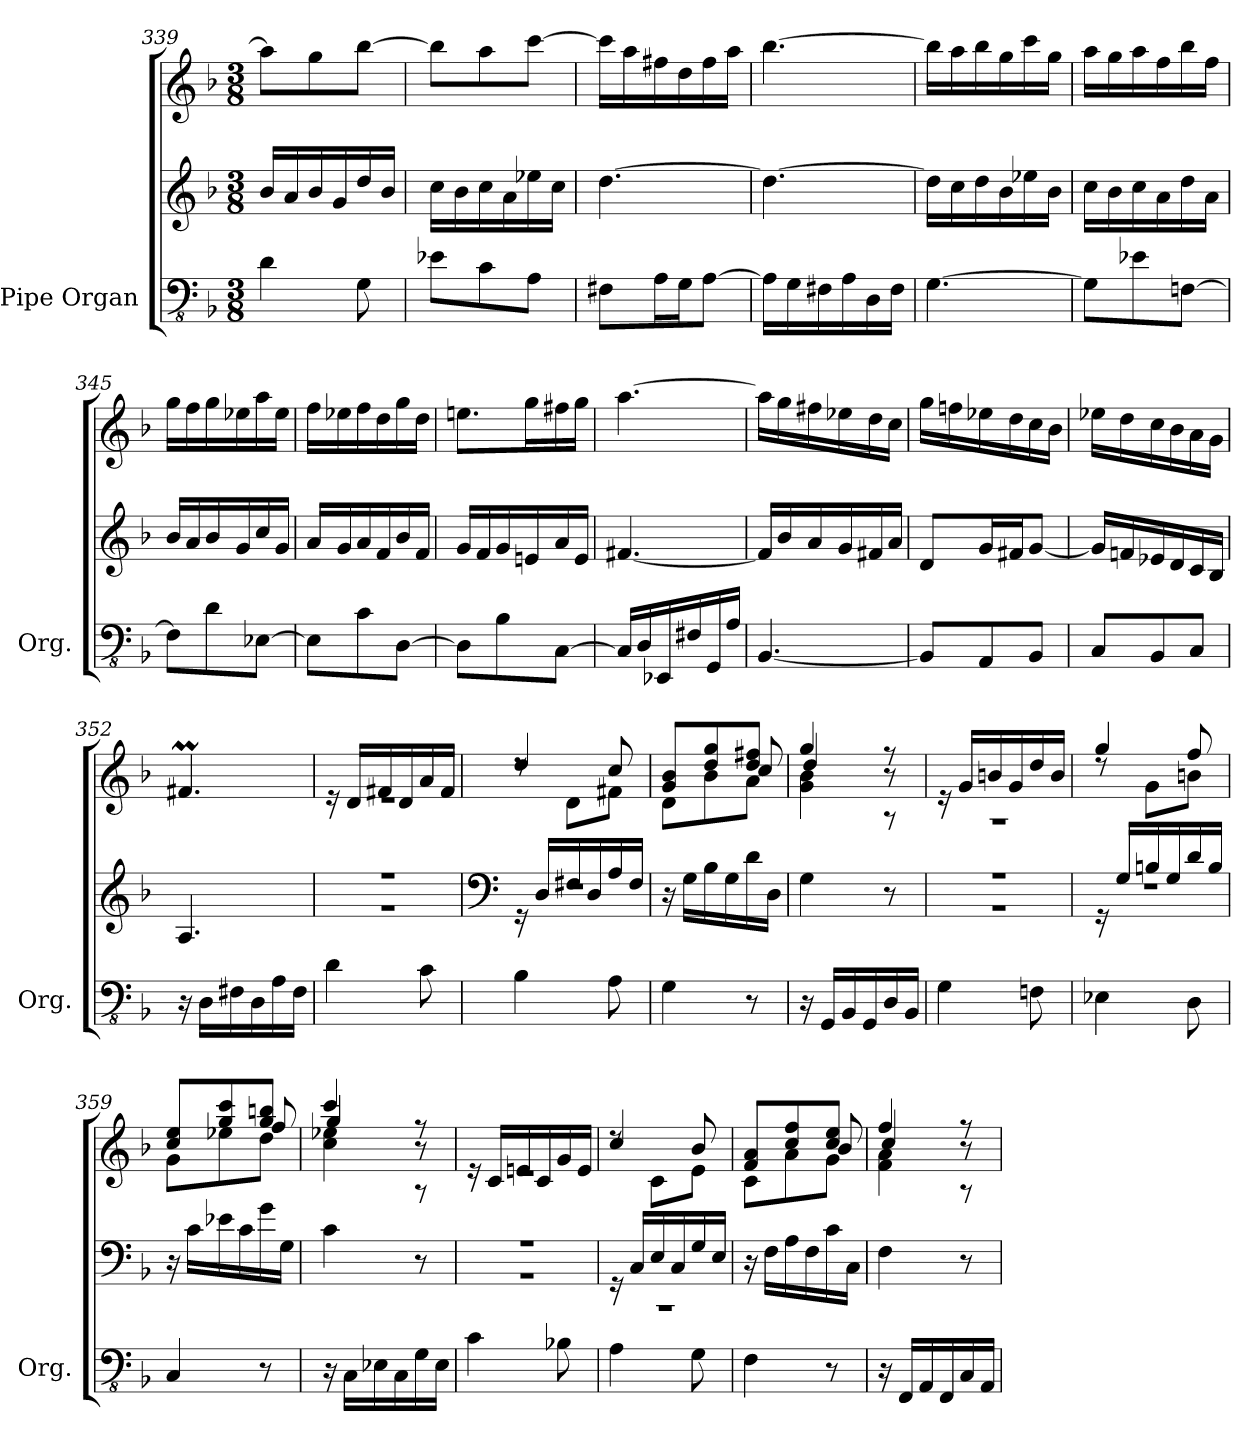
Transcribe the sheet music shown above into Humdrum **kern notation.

**kern	**kern	**kern
*part1	*part1	*part1
*staff3	*staff2	*staff1
*I"Pipe Organ	*	*
*I'Org.	*	*
*clefFv4	*clefG2	*clefG2
*k[b-]	*k[b-]	*k[b-]
*M3/8	*M3/8	*M3/8
=339	=339	=339
4D\	16b-/LL	8aa\L]
.	16a/	.
.	16b-/	8gg\
.	16g/	.
8GG\	16dd/	[8bb-\J
.	16b-/JJ	.
=340	=340	=340
8E-X\L	16cc\LL	8bb-\L]
.	16b-\	.
8C\	16cc\	8aa\
.	16a\	.
8AA\J	16ee-X\	[8ccc\J
.	16cc\JJ	.
=341	=341	=341
8FF#X\L	[4.dd\	16ccc\LL]
.	.	16aa\
16AA\L	.	16ff#X\
16GG\J	.	16dd\
[8AA\J	.	16ff#\
.	.	16aa\JJ
=342	=342	=342
16AA\LL]	4.dd\_	[4.bb-\
16GG\	.	.
16FF#X\	.	.
16AA\	.	.
16DD\	.	.
16FF#\JJ	.	.
=343	=343	=343
[4.GG\	16dd\LL]	16bb-\LL]
.	16cc\	16aa\
.	16dd\	16bb-\
.	16b-\	16gg\
.	16ee-X\	16ccc\
.	16b-\JJ	16gg\JJ
=344	=344	=344
8GG\L]	16cc\LL	16aa\LL
.	16b-\	16gg\
8E-X\	16cc\	16aa\
.	16a\	16ff\
[8FFn\J	16dd\	16bb-\
.	16a\JJ	16ff\JJ
!!LO:PB:g=z
=345	=345	=345
8FF\L]	16b-/LL	16gg\LL
.	16a/	16ff\
8D\	16b-/	16gg\
.	16g/	16ee-X\
[8EE-X\J	16cc/	16aa\
.	16g/JJ	16ee-\JJ
=346	=346	=346
8EE-\L]	16a/LL	16ff\LL
.	16g/	16ee-X\
8C\	16a/	16ff\
.	16f/	16dd\
[8DD\J	16b-/	16gg\
.	16f/JJ	16dd\JJ
=347	=347	=347
8DD\L]	16g/LL	8.een\L
.	16f/	.
8BB-\	16g/	.
.	16en/	16gg\L
[8CC\J	16a/	16ff#X\
.	16e/JJ	16gg\JJ
=348	=348	=348
16CC/LL]	[4.f#X/	[4.aa\
16DD/	.	.
16EEE-X/	.	.
16FF#X/	.	.
16GGG/	.	.
16AA/JJ	.	.
=349	=349	=349
[4.BBB-/	16f#/LL]	16aa\LL]
.	16b-/	16gg\
.	16a/	16ff#X\
.	16g/	16ee-X\
.	16f#X/	16dd\
.	16a/JJ	16cc\JJ
=350	=350	=350
8BBB-/L]	8d/L	16gg\LL
.	.	16ffn\
8AAA/	16g/L	16ee-X\
.	16f#X/J	16dd\
8BBB-/J	[8g/J	16cc\
.	.	16b-\JJ
=351	=351	=351
8CC/L	16g/LL]	16ee-X\LL
.	16fn/	16dd\
8BBB-/	16e-X/	16cc\
.	16d/	16b-\
8CC/J	16c/	16a\
.	16B-/JJ	16g\JJ
=352	=352	=352
16r	4.A/	4.f#Xm/
16DD\LL	.	.
16FF#X\	.	.
16DD\	.	.
16AA\	.	.
16FF#\JJ	.	.
=353	=353	=353
*	*^	*^
4D\	4.rg	4.rff	16re	4.re
.	.	.	16d/LL	.
.	.	.	16f#X/	.
.	.	.	16d/	.
8C\	.	.	16a/	.
.	.	.	16f#/JJ	.
!!LO:PB:g=z	!!
=354	=354	=354	=354	=354
*	*clefF4	*	*	*
4BB-\	16rGG	4.rF	4dd/	8rdd
.	16D/LL	.	.	.
.	16F#X/	.	.	8d\L
.	16D/	.	.	.
8AA\	16A/	.	8cc/	8f#X\J
.	16F#/JJ	.	.	.
*	*v	*v	*	*
=355	=355	=355	=355
*	*	*	*^
4GG\	16r	8g/ 8b-/L	4ryy	8d\L
.	16G\LL	.	.	.
.	16B-\	8dd/ 8gg/	.	8b-\
.	16G\	.	.	.
8r	16d\	8dd/ 8ff#X/J	8cc/	8a\J
.	16D\JJ	.	.	.
=356	=356	=356	=356	=356
16r	4G\	4gg/	4dd/	4g\ 4b-\
16GGG/LL	.	.	.	.
16BBB-/	.	.	.	.
16GGG/	.	.	.	.
16DD/	8r	8r	8rff	8rA
16BBB-/JJ	.	.	.	.
*	*	*	*v	*v
=357	=357	=357	=357
*	*^	*	*
4GG\	4.rBB	4.rA	16re	4.r
.	.	.	16g/LL	.
.	.	.	16bn/	.
.	.	.	16g/	.
8FFn\	.	.	16dd/	.
.	.	.	16b/JJ	.
=358	=358	=358	=358	=358
4EE-X\	16rGG	4.rF	4gg/	8rdd
.	16G/LL	.	.	.
.	16Bn/	.	.	8g\L
.	16G/	.	.	.
8DD\	16d/	.	8ff/	8bn\J
.	16B/JJ	.	.	.
*	*v	*v	*	*
=359	=359	=359	=359
*	*	*	*^
4CC/	16r	8cc/ 8ee/L	4ryy	8g\L
.	16c\LL	.	.	.
.	16e-X\	8gg/ 8ccc/	.	8ee-X\
.	16c\	.	.	.
8r	16g\	8gg/ 8bbn/J	8ff/	8dd\J
.	16G\JJ	.	.	.
=360	=360	=360	=360	=360
16r	4c\	4ccc/	4gg/	4cc\ 4ee-X\
16CC\LL	.	.	.	.
16EE-X\	.	.	.	.
16CC\	.	.	.	.
16GG\	8r	8r	8rff	8rA
16EE-\JJ	.	.	.	.
*	*	*	*v	*v
=361	=361	=361	=361
*	*^	*	*
4C\	4.rBB	4.rA	16re	4.re
.	.	.	16c/LL	.
.	.	.	16en/	.
.	.	.	16c/	.
8BB-X\	.	.	16g/	.
.	.	.	16e/JJ	.
!!LO:PB:g=z	!!
=362	=362	=362	=362	=362
4AA\	16rGG	4.r	4cc/	8rdd
.	16C/LL	.	.	.
.	16E/	.	.	8c\L
.	16C/	.	.	.
8GG\	16G/	.	8b-/	8e\J
.	16E/JJ	.	.	.
*	*v	*v	*	*
=363	=363	=363	=363
*	*	*	*^
4FF\	16r	8f/ 8a/L	4ryy	8c\L
.	16F\LL	.	.	.
.	16A\	8cc/ 8ff/	.	8a\
.	16F\	.	.	.
8r	16c\	8cc/ 8ee/J	8b-/	8g\J
.	16C\JJ	.	.	.
=364	=364	=364	=364	=364
16r	4F\	4ff/	4cc/	4f\ 4a\
16FFF/LL	.	.	.	.
16AAA/	.	.	.	.
16FFF/	.	.	.	.
16CC/	8r	8r	8rff	8rA
16AAA/JJ	.	.	.	.
*	*	*v	*v	*v
=	=	=
*-	*-	*-
